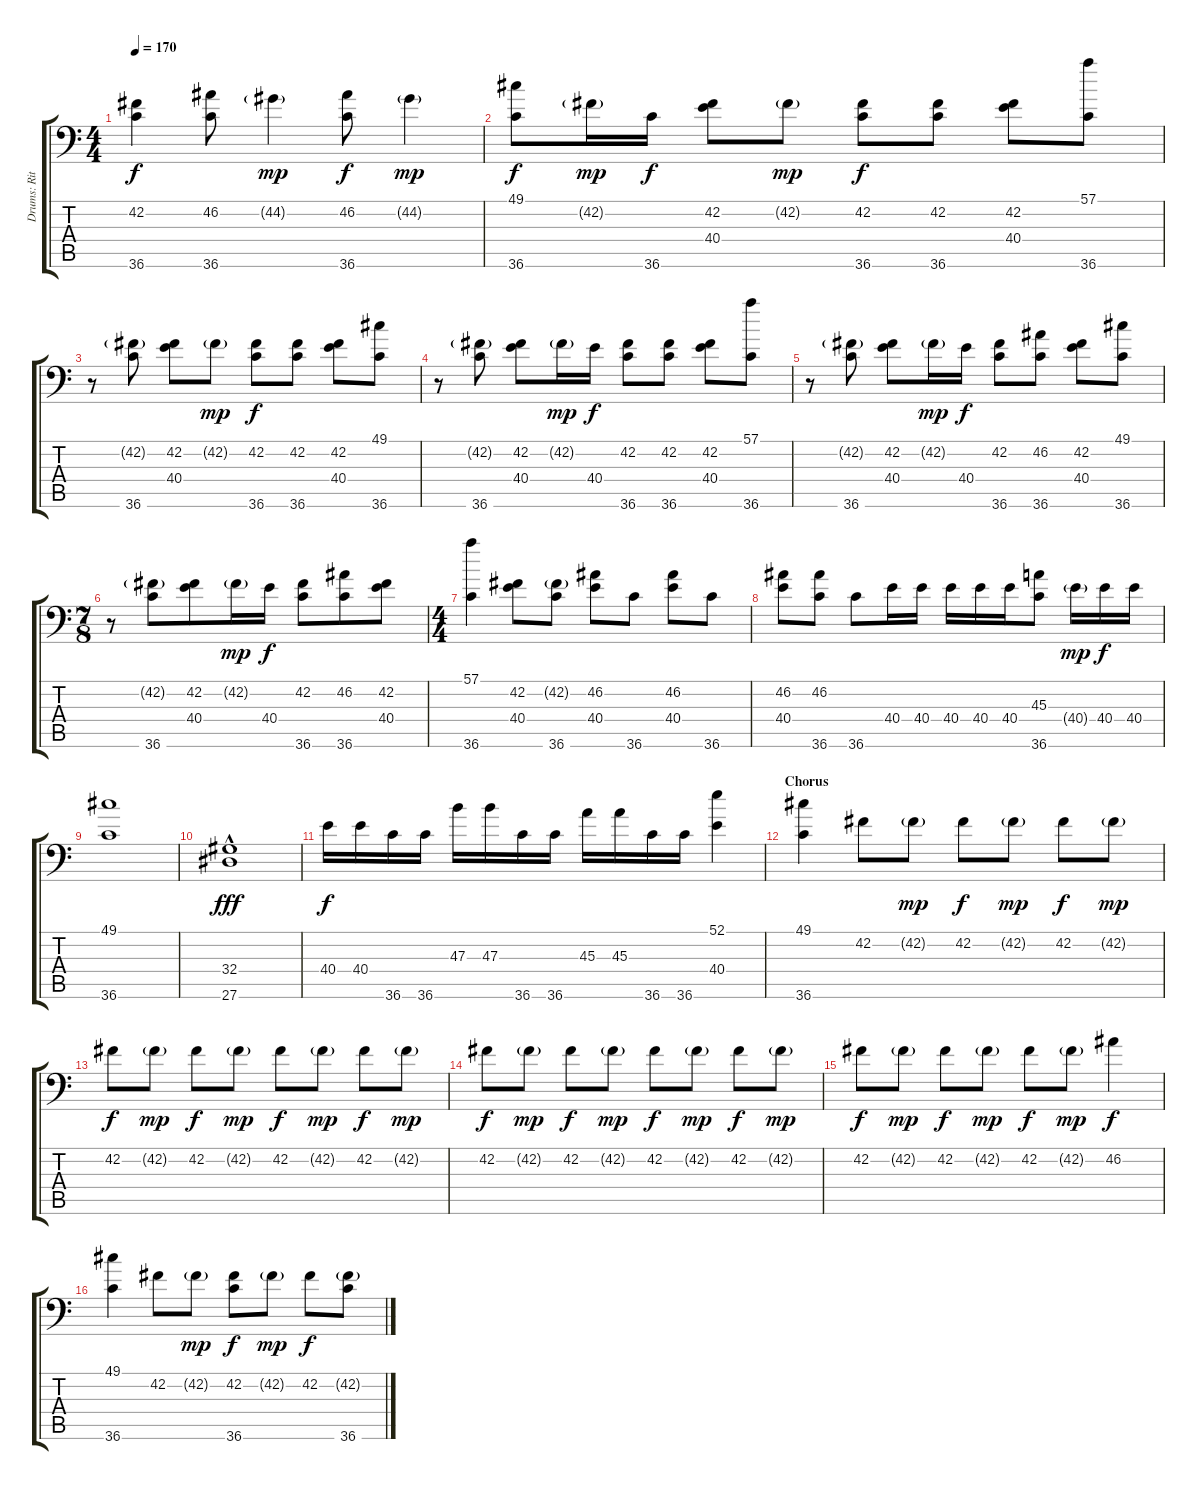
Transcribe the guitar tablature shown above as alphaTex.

\track ("Drums: Ritsu Tainaka" "Drums: Rit") {instrument acousticgrandpiano}
\staff {score tabs}
\tuning (C-1 C-1 C-1 C-1 C-1 C-1) {hide}
\ts (4 4)
\tempo 170
\clef f4
\ks c
(42.2 36.6).4{dy f} (46.2 36.6).8 44.2{g}.4{dy mp} (46.2 36.6).8{dy f} 44.2{g}.4{dy mp} |
(49.1 36.6).8{dy f} 42.2{g}.16{dy mp} 36.6.16{dy f} (42.2 40.4).8 42.2{g}.8{dy mp} (42.2 36.6).8{dy f} (42.2 36.6).8 (42.2 40.4).8 (57.1 36.6).8 |
r.8 (42.2{g} 36.6).8 (42.2 40.4).8 42.2{g}.8{dy mp} (42.2 36.6).8{dy f} (42.2 36.6).8 (42.2 40.4).8 (49.1 36.6).8 |
r.8 (42.2{g} 36.6).8 (42.2 40.4).8 42.2{g}.16{dy mp} 40.4.16{dy f} (42.2 36.6).8 (42.2 36.6).8 (42.2 40.4).8 (57.1 36.6).8 |
r.8 (42.2{g} 36.6).8 (42.2 40.4).8 42.2{g}.16{dy mp} 40.4.16{dy f} (42.2 36.6).8 (46.2 36.6).8 (42.2 40.4).8 (49.1 36.6).8 |
\ts (7 8)
r.8 (42.2{g} 36.6).8 (42.2 40.4).8 42.2{g}.16{dy mp} 40.4.16{dy f} (42.2 36.6).8 (46.2 36.6).8 (42.2 40.4).8 |
\ts (4 4)
(57.1 36.6).4 (42.2 40.4).8 (42.2{g} 36.6).8 (46.2 40.4).8 36.6.8 (46.2 40.4).8 36.6.8 |
(46.2 40.4).8 (46.2 36.6).8 36.6.8 40.4.16 40.4.16 40.4.16 40.4.16 40.4.16 (45.3 36.6).8 40.4{g}.16{dy mp} 40.4.16{dy f} 40.4.16 |
(49.1 36.6).1 |
(32.4{hac} 27.6{hac}).1{dy fff} |
40.4.16{dy f} 40.4.16 36.6.16 36.6.16 47.3.16 47.3.16 36.6.16 36.6.16 45.3.16 45.3.16 36.6.16 36.6.16 (52.1 40.4).4 |
\section ("" "Chorus")
(49.1 36.6).4 42.2.8 42.2{g}.8{dy mp} 42.2.8{dy f} 42.2{g}.8{dy mp} 42.2.8{dy f} 42.2{g}.8{dy mp} |
42.2.8{dy f} 42.2{g}.8{dy mp} 42.2.8{dy f} 42.2{g}.8{dy mp} 42.2.8{dy f} 42.2{g}.8{dy mp} 42.2.8{dy f} 42.2{g}.8{dy mp} |
42.2.8{dy f} 42.2{g}.8{dy mp} 42.2.8{dy f} 42.2{g}.8{dy mp} 42.2.8{dy f} 42.2{g}.8{dy mp} 42.2.8{dy f} 42.2{g}.8{dy mp} |
42.2.8{dy f} 42.2{g}.8{dy mp} 42.2.8{dy f} 42.2{g}.8{dy mp} 42.2.8{dy f} 42.2{g}.8{dy mp} 46.2.4{dy f} |
(49.1 36.6).4 42.2.8 42.2{g}.8{dy mp} (42.2 36.6).8{dy f} 42.2{g}.8{dy mp} 42.2.8{dy f} (42.2{g} 36.6).8
